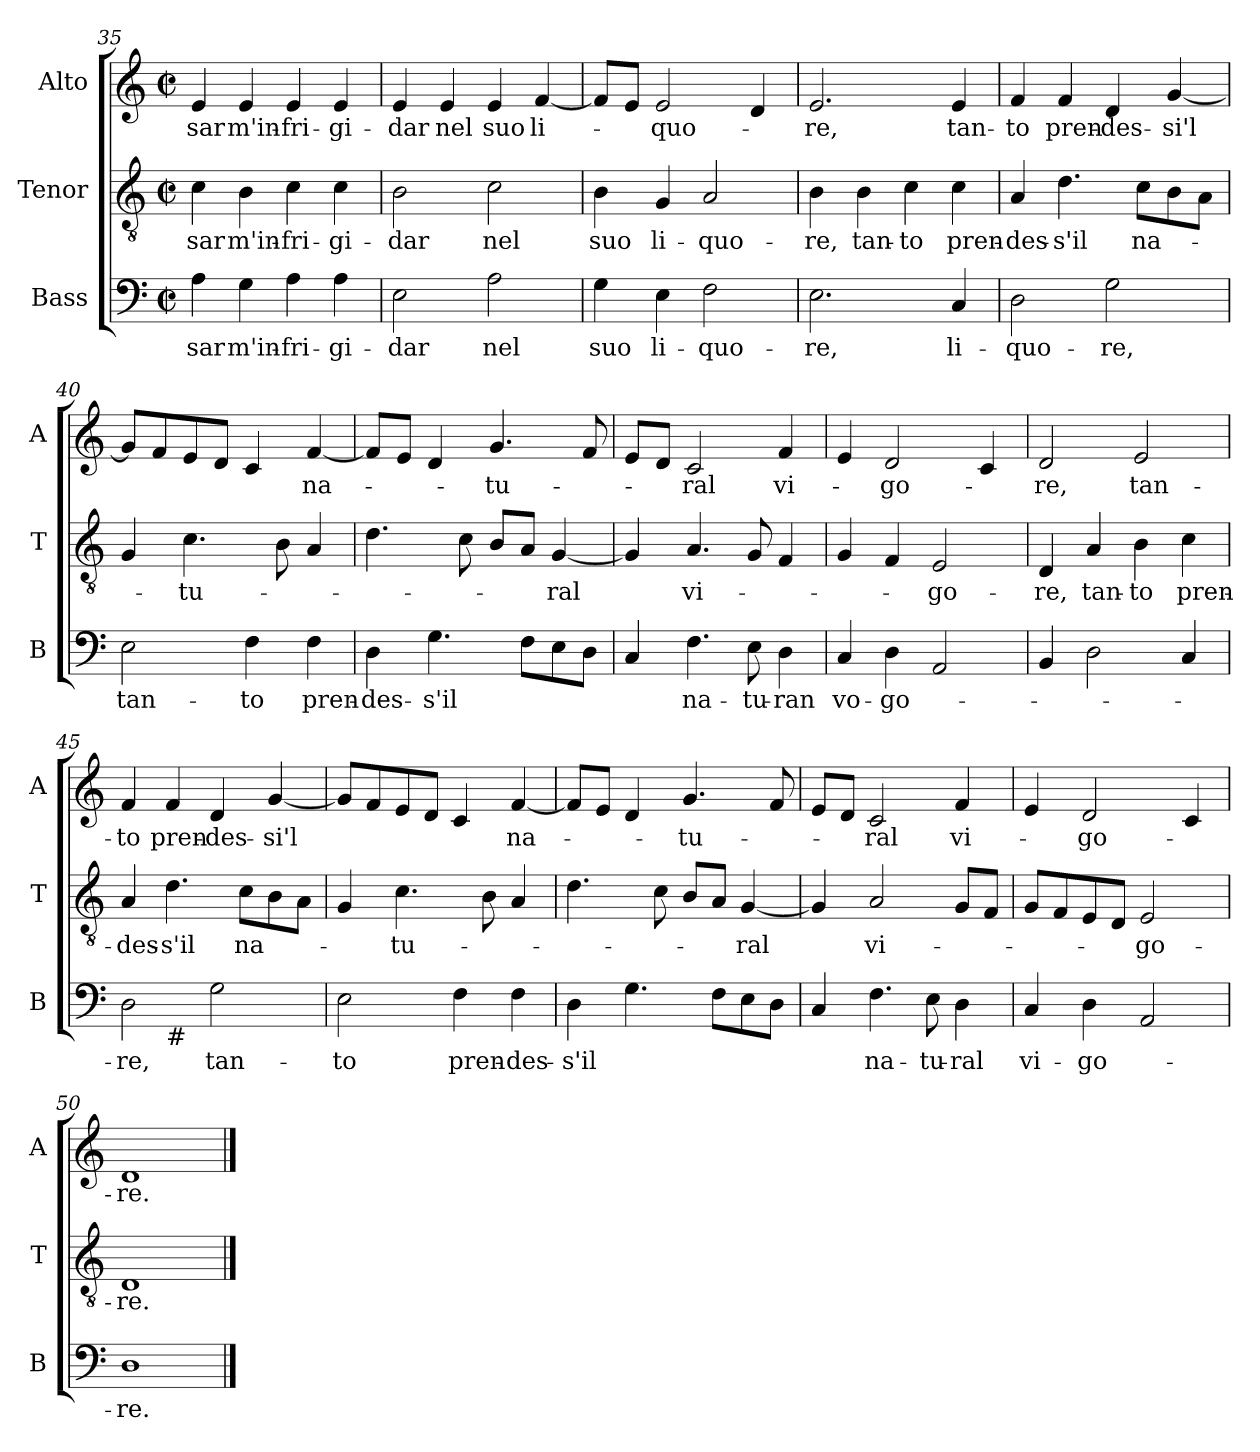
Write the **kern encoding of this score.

**kern	**text	**kern	**text	**kern	**text
*part3	*part3	*part2	*part2	*part1	*part1
*staff3	*staff3	*staff2	*staff2	*staff1	*staff1
*I"Bass	*	*I"Tenor	*	*I"Alto	*
*I'B	*	*I'T	*	*I'A	*
*clefF4	*	*clefGv2	*	*clefG2	*
*k[]	*	*k[]	*	*k[]	*
*C:	*	*C:	*	*C:	*
*M2/2	*	*M2/2	*	*M2/2	*
*met(c|)	*	*met(c|)	*	*met(c|)	*
=35	=35	=35	=35	=35	=35
!	!LO:LY:b	!	!LO:LY:b	!	!LO:LY:b
4A\	-sar	4c\	-sar	4e/	-sar
!	!LO:LY:b	!	!LO:LY:b	!	!LO:LY:b
4G\	m'in-	4B\	m'in-	4e/	m'in-
!	!LO:LY:b	!	!LO:LY:b	!	!LO:LY:b
4A\	-fri-	4c\	-fri-	4e/	-fri-
!	!LO:LY:b	!	!LO:LY:b	!	!LO:LY:b
4A\	-gi-	4c\	-gi-	4e/	-gi-
!!LO:PB:g=z
=36	=36	=36	=36	=36	=36
!	!LO:LY:b	!	!LO:LY:b	!	!LO:LY:b
2E\	-dar	2B\	-dar	4e/	-dar
!	!	!	!	!	!LO:LY:b
.	.	.	.	4e/	nel
!	!LO:LY:b	!	!LO:LY:b	!	!LO:LY:b
2A\	nel	2c\	nel	4e/	suo
!	!	!	!	!	!LO:LY:b
.	.	.	.	[4f/	li-
=37	=37	=37	=37	=37	=37
!	!LO:LY:b	!	!LO:LY:b	!	!
4G\	suo	4B\	suo	8f/L]	.
.	.	.	.	8e/J	.
!	!LO:LY:b	!	!LO:LY:b	!	!LO:LY:b
4E\	li-	4G/	li-	2e/	-quo-
!	!LO:LY:b	!	!LO:LY:b	!	!
2F\	-quo-	2A/	-quo-	.	.
.	.	.	.	4d/	.
=38	=38	=38	=38	=38	=38
!	!LO:LY:b	!	!LO:LY:b	!	!LO:LY:b
2.E\	-re,	4B\	-re,	2.e/	-re,
!	!	!	!LO:LY:b	!	!
.	.	4B\	tan-	.	.
!	!	!	!LO:LY:b	!	!
.	.	4c\	-to	.	.
!	!LO:LY:b	!	!LO:LY:b	!	!LO:LY:b
4C/	li-	4c\	pren-	4e/	tan-
=39	=39	=39	=39	=39	=39
!	!LO:LY:b	!	!LO:LY:b	!	!LO:LY:b
2D\	-quo-	4A/	-des-	4f/	-to
!	!	!	!LO:LY:b	!	!LO:LY:b
.	.	4.d\	-s'il	4f/	pren-
!	!LO:LY:b	!	!	!	!LO:LY:b
2G\	-re,	.	.	4d/	-des-
!	!	!	!LO:LY:b	!	!
.	.	8c\L	na-	.	.
!	!	!	!	!	!LO:LY:b
.	.	8B\	.	[4g/	-si'l
.	.	8A\J	.	.	.
=40	=40	=40	=40	=40	=40
!	!LO:LY:b	!	!	!	!
2E\	tan-	4G/	.	8g/L]	.
.	.	.	.	8f/	.
!	!	!	!LO:LY:b	!	!
.	.	4.c\	-tu-	8e/	.
.	.	.	.	8d/J	.
!	!LO:LY:b	!	!	!	!
4F\	-to	.	.	4c/	.
.	.	8B\	.	.	.
!	!LO:LY:b	!	!	!	!LO:LY:b
4F\	pren-	4A/	.	[4f/	na-
!!LO:LB:g=z
=41	=41	=41	=41	=41	=41
!	!LO:LY:b	!	!	!	!
4D\	-des-	4.d\	.	8f/L]	.
.	.	.	.	8e/J	.
!	!LO:LY:b	!	!	!	!
4.G\	-s'il	.	.	4d/	.
.	.	8c\	.	.	.
!	!	!	!	!	!LO:LY:b
.	.	8B/L	.	4.g/	-tu-
8F\L	.	8A/J	.	.	.
!	!	!	!LO:LY:b	!	!
8E\	.	[4G/	-ral	.	.
8D\J	.	.	.	8f/	.
=42	=42	=42	=42	=42	=42
4C/	.	4G/]	.	8e/L	.
.	.	.	.	8d/J	.
!	!LO:LY:b	!	!LO:LY:b	!	!LO:LY:b
4.F\	na-	4.A/	vi-	2c/	-ral
!	!LO:LY:b	!	!	!	!
8E\	-tu-	8G/	.	.	.
!	!LO:LY:b	!	!	!	!LO:LY:b
4D\	-ran	4F/	.	4f/	vi-
=43	=43	=43	=43	=43	=43
!	!LO:LY:b	!	!	!	!
4C/	vo-	4G/	.	4e/	.
!	!LO:LY:b	!	!	!	!LO:LY:b
4D\	-go-	4F/	.	2d/	-go-
!	!	!	!LO:LY:b	!	!
2AA/	.	2E/	-go-	.	.
.	.	.	.	4c/	.
=44	=44	=44	=44	=44	=44
!	!	!	!LO:LY:b	!	!LO:LY:b
4BB/	.	4D/	-re,	2d/	-re,
!	!	!	!LO:LY:b	!	!
2D\	.	4A/	tan-	.	.
!	!	!	!LO:LY:b	!	!LO:LY:b
.	.	4B\	-to	2e/	tan-
!	!	!	!LO:LY:b	!	!
4C/	.	4c\	pren-	.	.
=45	=45	=45	=45	=45	=45
!	!LO:LY:b	!	!LO:LY:b	!	!LO:LY:b
*^	*	*	*	*	*
2D\	4ryy	-re,	4A/	-des-	4f/	-to
!	!LO:TX:b:t=#	!	!	!	!	!
!	!	!	!	!LO:LY:b	!	!LO:LY:b
.	2.ryy	.	4.d\	-s'il	4f/	pren-
!	!	!LO:LY:b	!	!	!	!LO:LY:b
2G\	.	tan-	.	.	4d/	-des-
!	!	!	!	!LO:LY:b	!	!
.	.	.	8c\L	na-	.	.
!	!	!	!	!	!	!LO:LY:b
.	.	.	8B\	.	[4g/	-si'l
.	.	.	8A\J	.	.	.
!!LO:LB:g=z
=46	=46	=46	=46	=46	=46	=46
!	!	!LO:LY:b	!	!	!	!
*v	*v	*	*	*	*	*
2E\	-to	4G/	.	8g/L]	.
.	.	.	.	8f/	.
!	!	!	!LO:LY:b	!	!
.	.	4.c\	-tu-	8e/	.
.	.	.	.	8d/J	.
!	!LO:LY:b	!	!	!	!
4F\	pren-	.	.	4c/	.
.	.	8B\	.	.	.
!	!LO:LY:b	!	!	!	!LO:LY:b
4F\	-des-	4A/	.	[4f/	na-
=47	=47	=47	=47	=47	=47
!	!LO:LY:b	!	!	!	!
4D\	-s'il	4.d\	.	8f/L]	.
.	.	.	.	8e/J	.
4.G\	.	.	.	4d/	.
.	.	8c\	.	.	.
!	!	!	!	!	!LO:LY:b
.	.	8B/L	.	4.g/	-tu-
8F\L	.	8A/J	.	.	.
!	!	!	!LO:LY:b	!	!
8E\	.	[4G/	-ral	.	.
8D\J	.	.	.	8f/	.
=48	=48	=48	=48	=48	=48
4C/	.	4G/]	.	8e/L	.
.	.	.	.	8d/J	.
!	!LO:LY:b	!	!LO:LY:b	!	!LO:LY:b
4.F\	na-	2A/	vi-	2c/	-ral
!	!LO:LY:b	!	!	!	!
8E\	-tu-	.	.	.	.
!	!LO:LY:b	!	!	!	!LO:LY:b
4D\	-ral	8G/L	.	4f/	vi-
.	.	8F/J	.	.	.
=49	=49	=49	=49	=49	=49
!	!LO:LY:b	!	!	!	!
4C/	vi-	8G/L	.	4e/	.
.	.	8F/	.	.	.
!	!LO:LY:b	!	!	!	!LO:LY:b
4D\	-go-	8E/	.	2d/	-go-
.	.	8D/J	.	.	.
!	!	!	!LO:LY:b	!	!
2AA/	.	2E/	-go-	.	.
.	.	.	.	4c/	.
=50	=50	=50	=50	=50	=50
!	!LO:LY:b	!	!LO:LY:b	!	!LO:LY:b
1D	-re.	1D	-re.	1d	-re.
==	==	==	==	==	==
*-	*-	*-	*-	*-	*-
